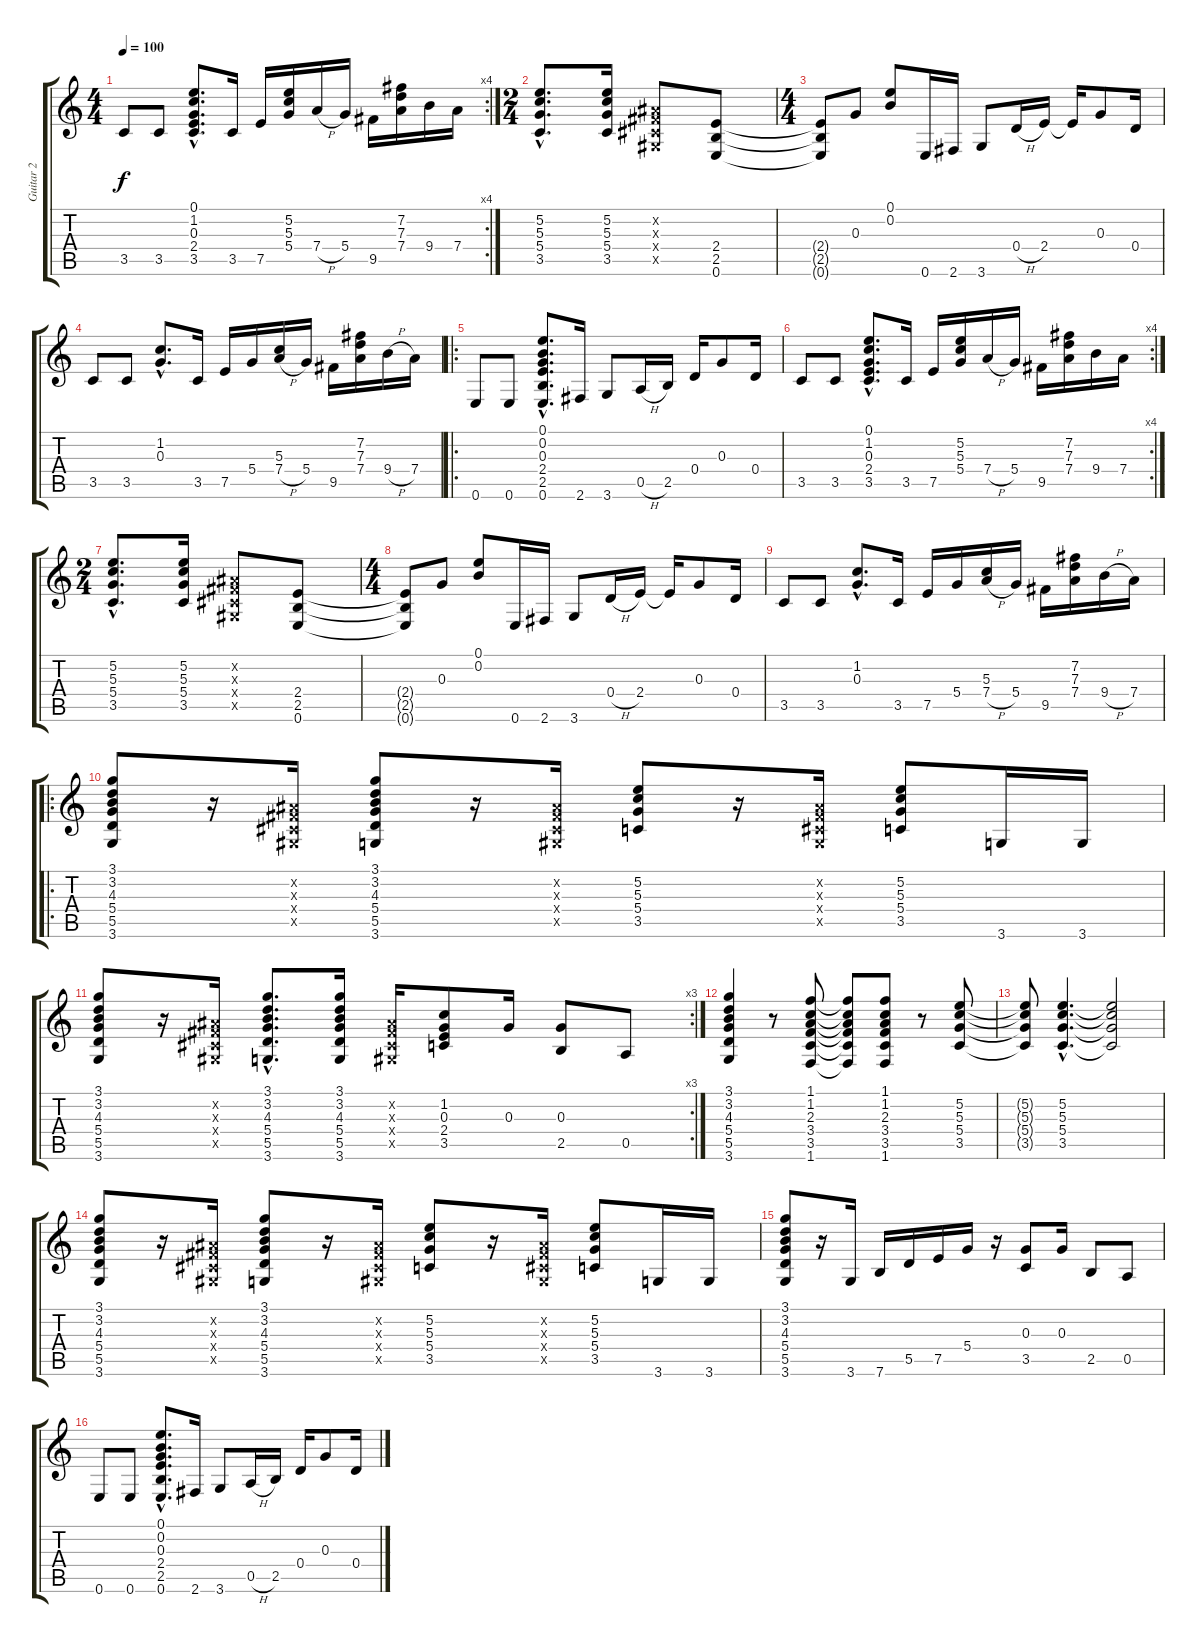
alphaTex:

\track ("Guitar 2" "Guitar 2") {instrument distortionguitar}
\staff {score tabs}
\tuning (E4 B3 G3 D3 A2 E2) {hide}
\rc 4
\ts (4 4)
\tempo 100
\clef g2
\ks c
3.5.8{dy f} 3.5.8 (0.1{hac} 1.2{hac} 0.3{hac} 2.4{hac} 3.5{hac}).8{d} 3.5.16 7.5.16 (5.2 5.3 5.4).16 7.4{h}.16 5.4.16 9.5.16 (7.2 7.3 7.4).16 9.4.16 7.4.16 |
\ts (2 4)
(5.2{hac} 5.3{hac} 5.4{hac} 3.5{hac}).8{d} (5.2 5.3 5.4 3.5).16 (-1.2{x} -1.3{x} -1.4{x} -1.5{x}).8 (2.4 2.5 0.6).8 |
\ts (4 4)
(2.4{t} 2.5{t} 0.6{t}).8 0.3.8 (0.1 0.2).8 0.6.16 2.6.16 3.6.8 0.4{h}.16 2.4.16 2.4{t}.16 0.3.8 0.4.16 |
3.5.8 3.5.8 (1.2{hac} 0.3{hac}).8{d} 3.5.16 7.5.16 5.4.16 (5.3 7.4{h}).16 5.4.16 9.5.16 (7.2 7.3 7.4).16 9.4{h}.16 7.4.16 |
\ro
0.6.8 0.6.8 (0.1{hac} 0.2{hac} 0.3{hac} 2.4{hac} 2.5{hac} 0.6{hac}).8{d} 2.6.16 3.6.8 0.5{h}.16 2.5.16 0.4.16 0.3.8 0.4.16 |
\rc 4
3.5.8 3.5.8 (0.1{hac} 1.2{hac} 0.3{hac} 2.4{hac} 3.5{hac}).8{d} 3.5.16 7.5.16 (5.2 5.3 5.4).16 7.4{h}.16 5.4.16 9.5.16 (7.2 7.3 7.4).16 9.4.16 7.4.16 |
\ts (2 4)
(5.2{hac} 5.3{hac} 5.4{hac} 3.5{hac}).8{d} (5.2 5.3 5.4 3.5).16 (-1.2{x} -1.3{x} -1.4{x} -1.5{x}).8 (2.4 2.5 0.6).8 |
\ts (4 4)
(2.4{t} 2.5{t} 0.6{t}).8 0.3.8 (0.1 0.2).8 0.6.16 2.6.16 3.6.8 0.4{h}.16 2.4.16 2.4{t}.16 0.3.8 0.4.16 |
3.5.8 3.5.8 (1.2{hac} 0.3{hac}).8{d} 3.5.16 7.5.16 5.4.16 (5.3 7.4{h}).16 5.4.16 9.5.16 (7.2 7.3 7.4).16 9.4{h}.16 7.4.16 |
\ro
(3.1 3.2 4.3 5.4 5.5 3.6).8 r.16 (-1.2{x} -1.3{x} -1.4{x} -1.5{x}).16 (3.1 3.2 4.3 5.4 5.5 3.6).8 r.16 (-1.2{x} -1.3{x} -1.4{x} -1.5{x}).16 (5.2 5.3 5.4 3.5).8 r.16 (-1.2{x} -1.3{x} -1.4{x} -1.5{x}).16 (5.2 5.3 5.4 3.5).8 3.6.16 3.6.16 |
\rc 3
(3.1 3.2 4.3 5.4 5.5 3.6).8 r.16 (-1.2{x} -1.3{x} -1.4{x} -1.5{x}).16 (3.1{hac} 3.2{hac} 4.3{hac} 5.4{hac} 5.5{hac} 3.6{hac}).8{d} (3.1 3.2 4.3 5.4 5.5 3.6).16 (-1.2{x} -1.3{x} -1.4{x} -1.5{x}).16 (1.2 0.3 2.4 3.5).8 0.3.16 (0.3 2.5).8 0.5.8 |
(3.1 3.2 4.3 5.4 5.5 3.6).4 r.8 (1.1 1.2 2.3 3.4 3.5 1.6).8 (1.1{t} 1.2{t} 2.3{t} 3.4{t} 3.5{t} 1.6{t}).8 (1.1 1.2 2.3 3.4 3.5 1.6).8 r.8 (5.2 5.3 5.4 3.5).8 |
(5.2{t} 5.3{t} 5.4{t} 3.5{t}).8 (5.2{hac} 5.3{hac} 5.4{hac} 3.5{hac}).4{d} (5.2{t} 5.3{t} 5.4{t} 3.5{t}).2 |
(3.1 3.2 4.3 5.4 5.5 3.6).8 r.16 (-1.2{x} -1.3{x} -1.4{x} -1.5{x}).16 (3.1 3.2 4.3 5.4 5.5 3.6).8 r.16 (-1.2{x} -1.3{x} -1.4{x} -1.5{x}).16 (5.2 5.3 5.4 3.5).8 r.16 (-1.2{x} -1.3{x} -1.4{x} -1.5{x}).16 (5.2 5.3 5.4 3.5).8 3.6.16 3.6.16 |
(3.1 3.2 4.3 5.4 5.5 3.6).8 r.16 3.6.16 7.6.16 5.5.16 7.5.16 5.4.16 r.16 (0.3 3.5).8 0.3.16 2.5.8 0.5.8 |
0.6.8 0.6.8 (0.1{hac} 0.2{hac} 0.3{hac} 2.4{hac} 2.5{hac} 0.6{hac}).8{d} 2.6.16 3.6.8 0.5{h}.16 2.5.16 0.4.16 0.3.8 0.4.16
